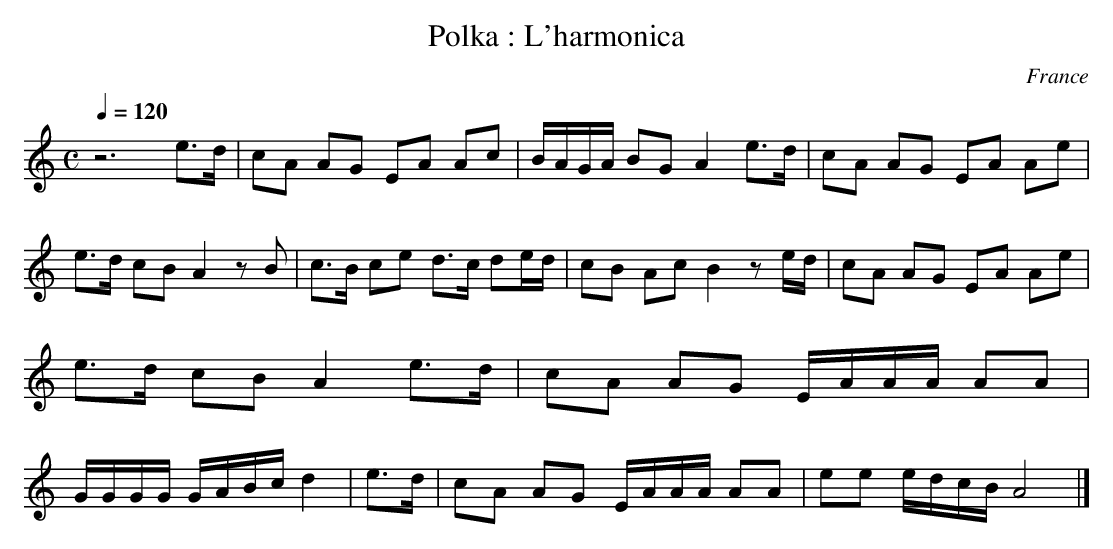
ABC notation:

X:1
T:Polka : L'harmonica
O:France
M:C
L:1/8
Q:1/4=120
K:C
z6 e>d|cA AG EA Ac|B/2A/2G/2A/2 BG A2 e>d|cA AG EA Ae|\
e>d cB A2 zB|c>B ce d>c de/2d/2|cB Ac B2 z e/2d/2|cA AG EA Ae|\
e>d cB A2 e>d|cA AG E/2A/2A/2A/2 AA|G/2G/2G/2G/2 G/2A/2B/2c/2 d2|\
e>d|cA AG E/2A/2A/2A/2 AA|ee e/2d/2c/2B/2 A4|]
